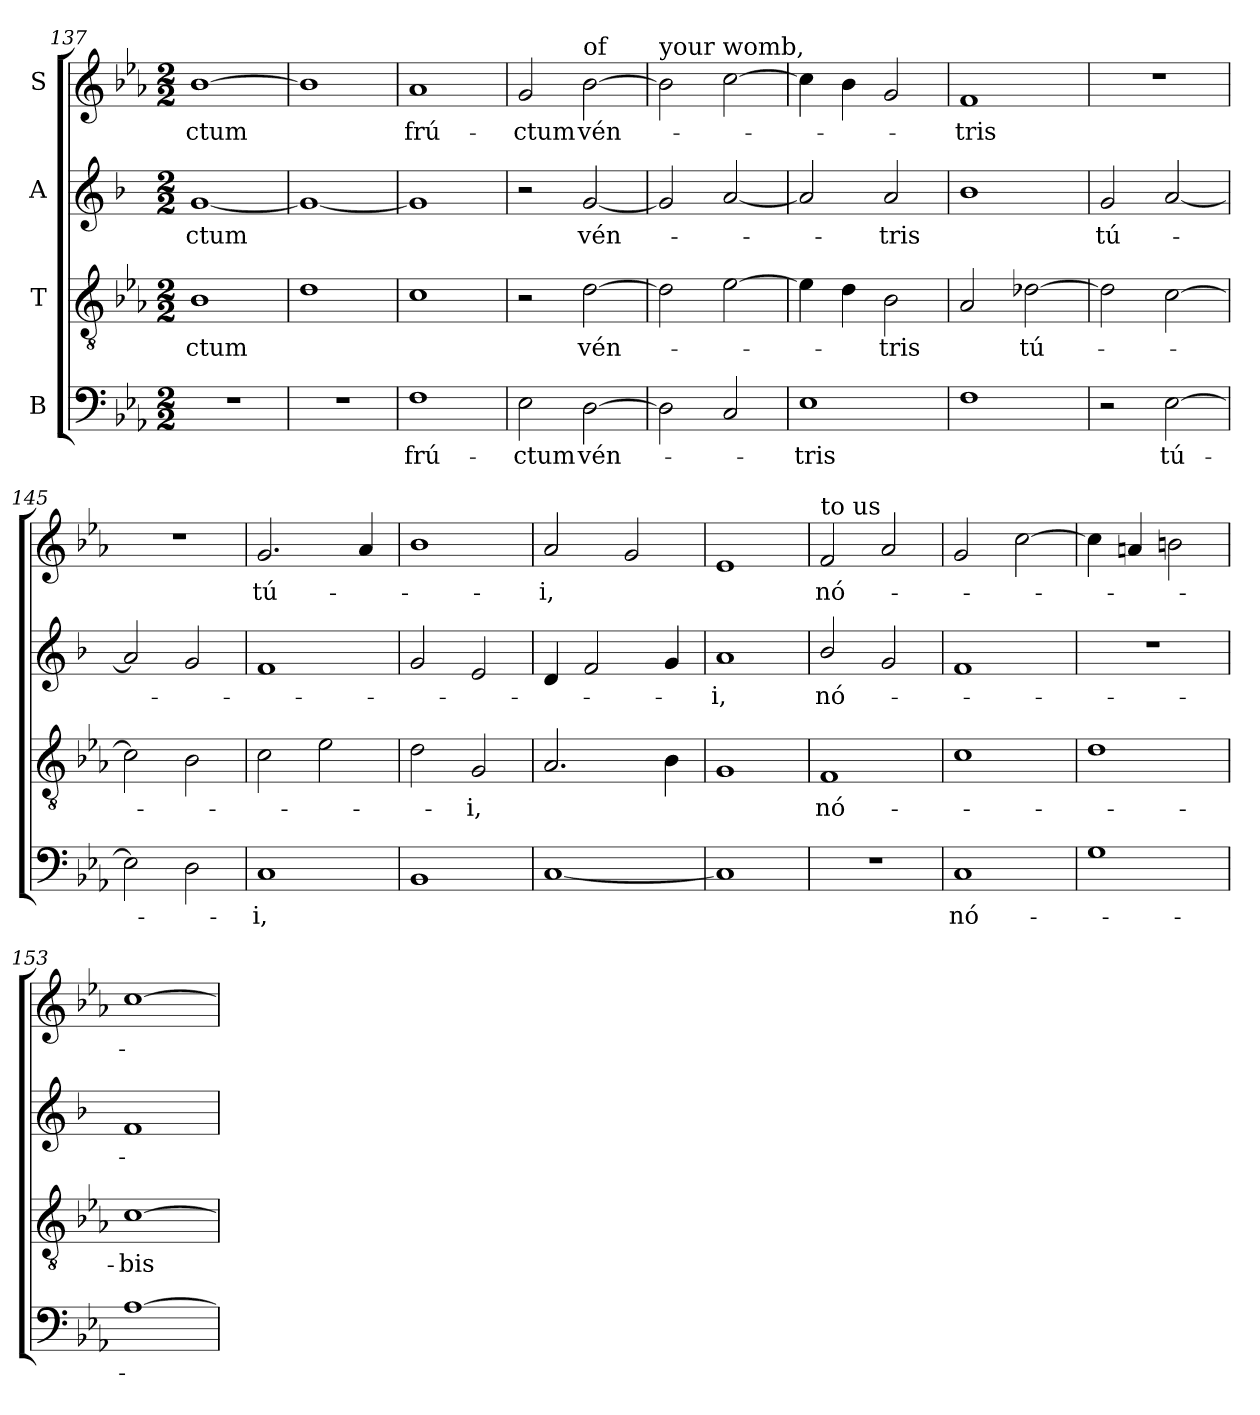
**kern	**text	**kern	**text	**kern	**text	**kern	**text
*part4	*part4	*part3	*part3	*part2	*part2	*part1	*part1
*staff4	*staff4	*staff3	*staff3	*staff2	*staff2	*staff1	*staff1
*I"B	*	*I"T	*	*I"A	*	*I"S	*
!!LO:LB:g=z
*clefF4	*	*clefGv2	*	*clefG2	*	*clefG2	*
*	*	*	*	*ITrd1c2	*	*	*
*k[b-e-a-]	*	*k[b-e-a-]	*	*k[b-e-a-]	*	*k[b-e-a-]	*
*E-:	*	*E-:	*	*E-:	*	*E-:	*
*M2/2	*	*M2/2	*	*M2/2	*	*M2/2	*
=137	=137	=137	=137	=137	=137	=137	=137
!	!	!	!LO:LY:b	!	!LO:LY:b	!	!LO:LY:b
1r	.	1B-	-ctum	[1f	-ctum	[1b-	-ctum
=138	=138	=138	=138	=138	=138	=138	=138
1r	.	1d	.	1f_	.	1b-]	.
=139	=139	=139	=139	=139	=139	=139	=139
!	!LO:LY:b	!	!	!	!	!	!LO:LY:b
1F	frú-	1c	.	1f]	.	1a-	frú-
=140	=140	=140	=140	=140	=140	=140	=140
!	!LO:LY:b	!	!	!	!	!	!LO:LY:b
2E-\	-ctum	2r	.	2r	.	2g/	-ctum
!	!	!	!	!	!	!LO:TX:a:t=of	!
!	!LO:LY:b	!	!LO:LY:b	!	!LO:LY:b	!	!LO:LY:b
[2D\	vén-	[2d\	vén-	[2f/	vén-	[2b-\	vén-
=141	=141	=141	=141	=141	=141	=141	=141
!	!	!	!	!	!	!LO:TX:a:t=your womb,	!
2D\]	.	2d\]	.	2f/]	.	2b-\]	.
2C/	.	[2e-\	.	[2g/	.	[2cc\	.
=142	=142	=142	=142	=142	=142	=142	=142
!	!LO:LY:b	!	!	!	!	!	!
1E-	-tris	4e-\]	.	2g/]	.	4cc\]	.
.	.	4d\	.	.	.	4b-\	.
!	!	!	!LO:LY:b	!	!LO:LY:b	!	!
.	.	2B-\	-tris	2g/	-tris	2g/	.
=143	=143	=143	=143	=143	=143	=143	=143
!	!	!	!	!	!	!	!LO:LY:b
1F	.	2A-/	.	1a-	.	1f	-tris
!	!	!	!LO:LY:b	!	!	!	!
.	.	[2d-\	tú-	.	.	.	.
!!LO:PB:g=z
=144	=144	=144	=144	=144	=144	=144	=144
!	!	!	!	!	!LO:LY:b	!	!
2r	.	2d-\]	.	2f/	tú-	1r	.
!	!LO:LY:b	!	!	!	!	!	!
[2E-\	tú-	[2c\	.	[2g/	.	.	.
=145	=145	=145	=145	=145	=145	=145	=145
2E-\]	.	2c\]	.	2g/]	.	1r	.
2D\	.	2B-\	.	2f/	.	.	.
=146	=146	=146	=146	=146	=146	=146	=146
!	!LO:LY:b	!	!	!	!	!	!LO:LY:b
1C	-i,	2c\	.	1e-	.	2.g/	tú-
.	.	2e-\	.	.	.	.	.
.	.	.	.	.	.	4a-/	.
=147	=147	=147	=147	=147	=147	=147	=147
1BB-	.	2d\	.	2f/	.	1b-	.
!	!	!	!LO:LY:b	!	!	!	!
.	.	2G/	-i,	2d/	.	.	.
=148	=148	=148	=148	=148	=148	=148	=148
!	!	!	!	!	!	!	!LO:LY:b
[1C	.	2.A-/	.	4c/	.	2a-/	-i,
.	.	.	.	2e-/	.	.	.
.	.	.	.	.	.	2g/	.
.	.	4B-\	.	4f/	.	.	.
=149	=149	=149	=149	=149	=149	=149	=149
!	!	!	!	!	!LO:LY:b	!	!
1C]	.	1G	.	1g	-i,	1e-	.
=150	=150	=150	=150	=150	=150	=150	=150
!	!	!	!	!	!	!LO:TX:a:t=to us	!
!	!	!	!LO:LY:b	!	!LO:LY:b	!	!LO:LY:b
1r	.	1F	nó-	2a-/	nó-	2f/	nó-
.	.	.	.	2f/	.	2a-/	.
!!LO:LB:g=z
=151	=151	=151	=151	=151	=151	=151	=151
!	!LO:LY:b	!	!	!	!	!	!
1C	nó-	1c	.	1e-	.	2g/	.
.	.	.	.	.	.	[2cc\	.
=152	=152	=152	=152	=152	=152	=152	=152
1G	.	1d	.	1r	.	4cc\]	.
.	.	.	.	.	.	4a/	.
.	.	.	.	.	.	2b\	.
=153	=153	=153	=153	=153	=153	=153	=153
!	!	!	!LO:LY:b	!	!	!	!
[1A-	.	[1c	-bis	1e-	.	[1cc	.
=	=	=	=	=	=	=	=
*-	*-	*-	*-	*-	*-	*-	*-
